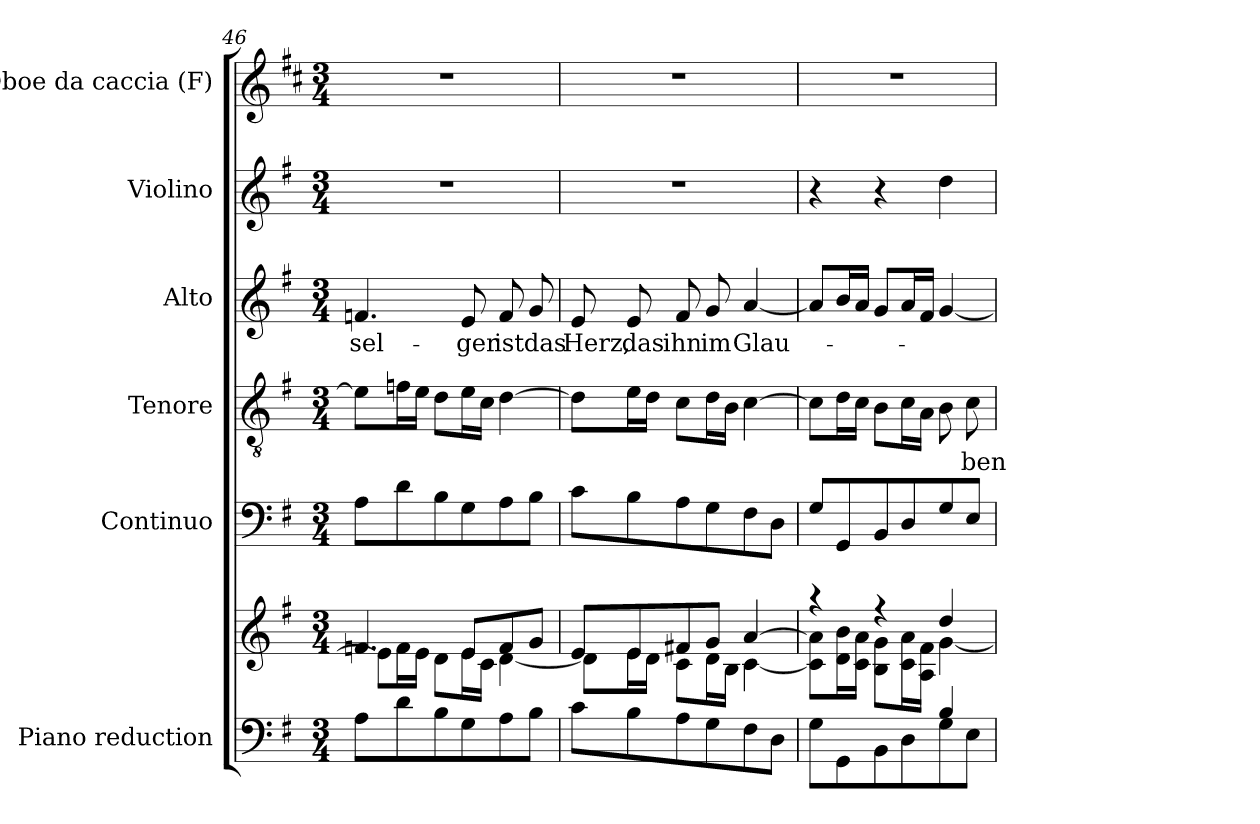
**kern	**kern	**kern	**kern	**text	**kern	**text	**kern	**kern
*part6	*part6	*part5	*part4	*part4	*part3	*part3	*part2	*part1
*staff7	*staff6	*staff5	*staff4	*staff4	*staff3	*staff3	*staff2	*staff1
*I"Piano reduction	*	*I"Continuo	*I"Tenore	*	*I"Alto	*	*I"Violino	*I"Oboe da caccia (F)
*I'Pno	*	*	*	*	*	*	*I'Vln	*
*clefF4	*clefG2	*clefF4	*clefGv2	*	*clefG2	*	*clefG2	*clefG2
*	*	*	*	*	*	*	*	*ITrd4c7
*k[f#]	*k[f#]	*k[f#]	*k[f#]	*	*k[f#]	*	*k[f#]	*k[f#]
*M3/4	*M3/4	*M3/4	*M3/4	*	*M3/4	*	*M3/4	*M3/4
=46	=46	=46	=46	=46	=46	=46	=46	=46
*	*^	*	*	*	*	*	*	*
!	!	!	!	!	!	!	!LO:LY:b	!	!
8A\L	4.fn/	8e\L]	8A\L	8e\L]	.	4.fn/	sel-	2.r	2.r
8d\	.	16f\L	8d\	16fn\L	.	.	.	.	.
.	.	16e\JJ	.	16e\JJ	.	.	.	.	.
8B\	.	8d\L	8B\	8d\L	.	.	.	.	.
!	!	!	!	!	!	!	!LO:LY:b	!	!
8G\	8e/L	16e\L	8G\	16e\L	.	8e/	ger	.	.
.	.	16c\JJ	.	16c\JJ	.	.	.	.	.
!	!	!	!	!	!	!	!LO:LY:b	!	!
8A\	8f/	[4d\	8A\	[4d\	.	8f/	ist	.	.
!	!	!	!	!	!	!	!LO:LY:b	!	!
8B\J	8g/J	.	8B\J	.	.	8g/	das	.	.
=47	=47	=47	=47	=47	=47	=47	=47	=47	=47
!	!	!	!	!	!	!	!LO:LY:b	!	!
8c\L	8e/L	8d\L]	8c\L	8d\L]	.	8e/	Herz,	2.r	2.r
!	!	!	!	!	!	!	!LO:LY:b	!	!
8B\	8e/	16e\L	8B\	16e\L	.	8e/	das	.	.
.	.	16d\JJ	.	16d\JJ	.	.	.	.	.
!	!	!	!	!	!	!	!LO:LY:b	!	!
8A\	8f#X/	8c\L	8A\	8c\L	.	8f#/	ihn	.	.
!	!	!	!	!	!	!	!LO:LY:b	!	!
8G\	8g/J	16d\L	8G\	16d\L	.	8g/	im	.	.
.	.	16B\JJ	.	16B\JJ	.	.	.	.	.
!	!	!	!	!	!	!	!LO:LY:b	!	!
8F#\	[4a/	[4c\	8F#\	[4c\	.	[4a/	Glau-	.	.
8D\J	.	.	8D\J	.	.	.	.	.	.
!!LO:PB:g=z
=48	=48	=48	=48	=48	=48	=48	=48	=48	=48
*^	*	*	*	*	*	*	*	*	*
2ryy	8G\L	4r	8c\] 8a\]L	8G/L	8c\L]	.	8a/L]	.	4r	2.r
.	8GG\	.	16d\ 16b\L	8GG/	16d\L	.	16b/L	.	.	.
.	.	.	16c\ 16a\JJ	.	16c\JJ	.	16a/JJ	.	.	.
.	8BB\	4r	8B\ 8g\L	8BB/	8B\L	.	8g/L	.	4r	.
.	8D\	.	16c\ 16a\L	8D/	16c\L	.	16a/L	.	.	.
.	.	.	16A\ 16f#\JJ	.	16A\JJ	.	16f#/JJ	.	.	.
4B/	8G\	4dd/	[4g\	8G/	8B\	.	[4g/	.	4dd\	.
!	!	!	!	!	!	!LO:LY:b	!	!	!	!
.	8E\J	.	.	8E/J	8c\	ben	.	.	.	.
*v	*v	*	*	*	*	*	*	*	*	*
*	*v	*v	*	*	*	*	*	*	*
=	=	=	=	=	=	=	=	=
*-	*-	*-	*-	*-	*-	*-	*-	*-
